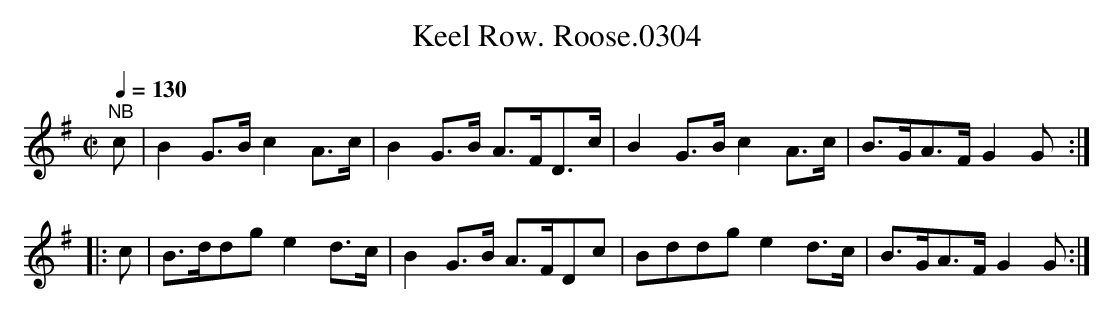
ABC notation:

X:1
T:Keel Row. Roose.0304
M:C|
L:1/8
Q:1/4=130
K:G
"^NB"c|B2G>B c2 A>c|B2 G>B A>FD>c|B2 G>B c2 A>c| B>GA>F G2 G:|
|:c|B>ddg e2 d>c|B2 G>B A>FDc|Bddg e2 d>c|B>GA>F G2G :|
